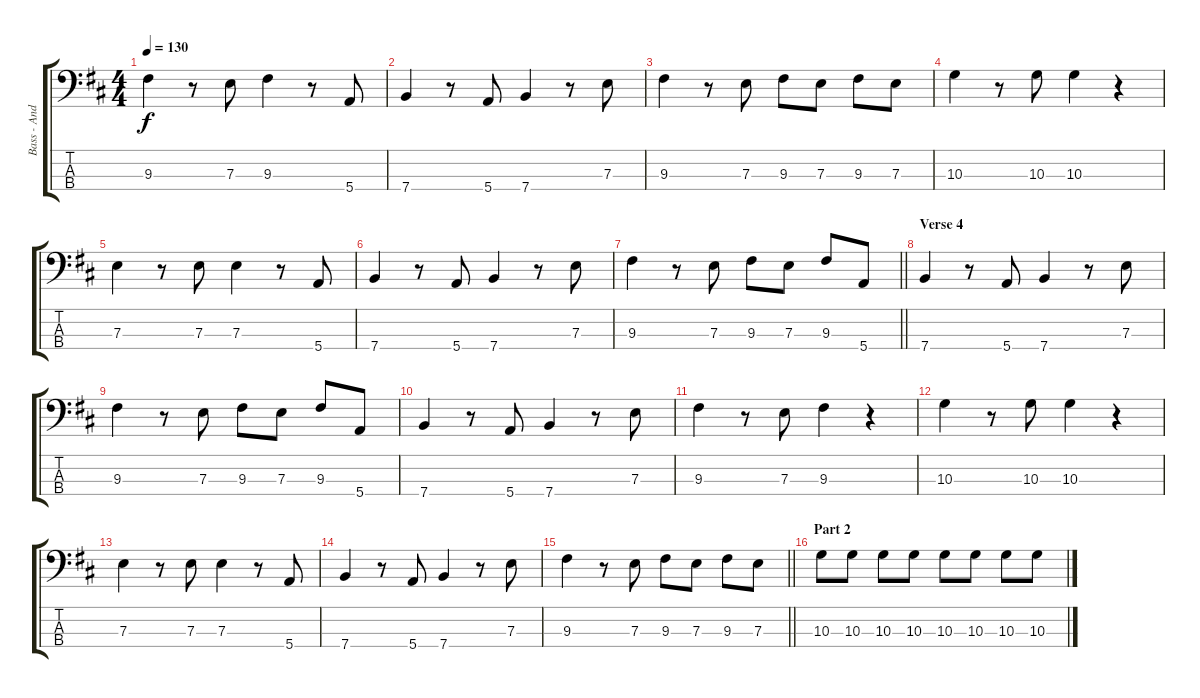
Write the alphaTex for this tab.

\track ("Bass - Andy Nicholson" "Bass - And") {instrument electricbassfinger}
\staff {score tabs}
\tuning (G2 D2 A1 E1) {hide}
\ts (4 4)
\tempo 130
\clef f4
\ks d
9.3.4{dy f} r.8 7.3.8 9.3.4 r.8 5.4.8 |
7.4.4 r.8 5.4.8 7.4.4 r.8 7.3.8 |
9.3.4 r.8 7.3.8 9.3.8 7.3.8 9.3.8 7.3.8 |
10.3.4 r.8 10.3.8 10.3.4 r.4 |
7.3.4 r.8 7.3.8 7.3.4 r.8 5.4.8 |
7.4.4 r.8 5.4.8 7.4.4 r.8 7.3.8 |
\barLineRight lightlight
9.3.4 r.8 7.3.8 9.3.8 7.3.8 9.3.8 5.4.8 |
\section ("" "Verse 4")
7.4.4 r.8 5.4.8 7.4.4 r.8 7.3.8 |
9.3.4 r.8 7.3.8 9.3.8 7.3.8 9.3.8 5.4.8 |
7.4.4 r.8 5.4.8 7.4.4 r.8 7.3.8 |
9.3.4 r.8 7.3.8 9.3.4 r.4 |
10.3.4 r.8 10.3.8 10.3.4 r.4 |
7.3.4 r.8 7.3.8 7.3.4 r.8 5.4.8 |
7.4.4 r.8 5.4.8 7.4.4 r.8 7.3.8 |
\barLineRight lightlight
9.3.4 r.8 7.3.8 9.3.8 7.3.8 9.3.8 7.3.8 |
\section ("" "Part 2")
10.3.8 10.3.8 10.3.8 10.3.8 10.3.8 10.3.8 10.3.8 10.3.8
